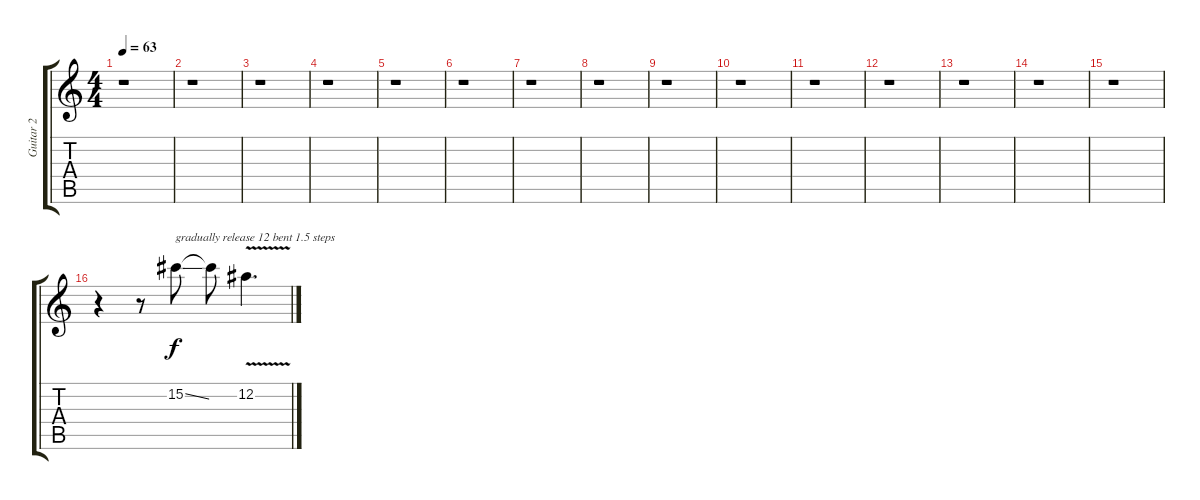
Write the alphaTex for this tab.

\track ("Guitar 2" "Guitar 2") {instrument electricguitarjazz}
\staff {score tabs}
\tuning (Eb4 Bb3 Gb3 Db3 Ab2 Eb2) {hide}
\ts (4 4)
\tempo 63
\clef g2
\ks c
r.1{dy f instrument electricguitarjazz} |
r.1 |
r.1 |
r.1 |
r.1 |
r.1 |
r.1 |
r.1 |
r.1 |
r.1 |
r.1 |
r.1 |
r.1 |
r.1 |
r.1 |
r.4 r.8 15.2{ss}.8{txt "gradually release 12 bent 1.5 steps"} 15.2{t}.8 12.2{v}.4{d}
